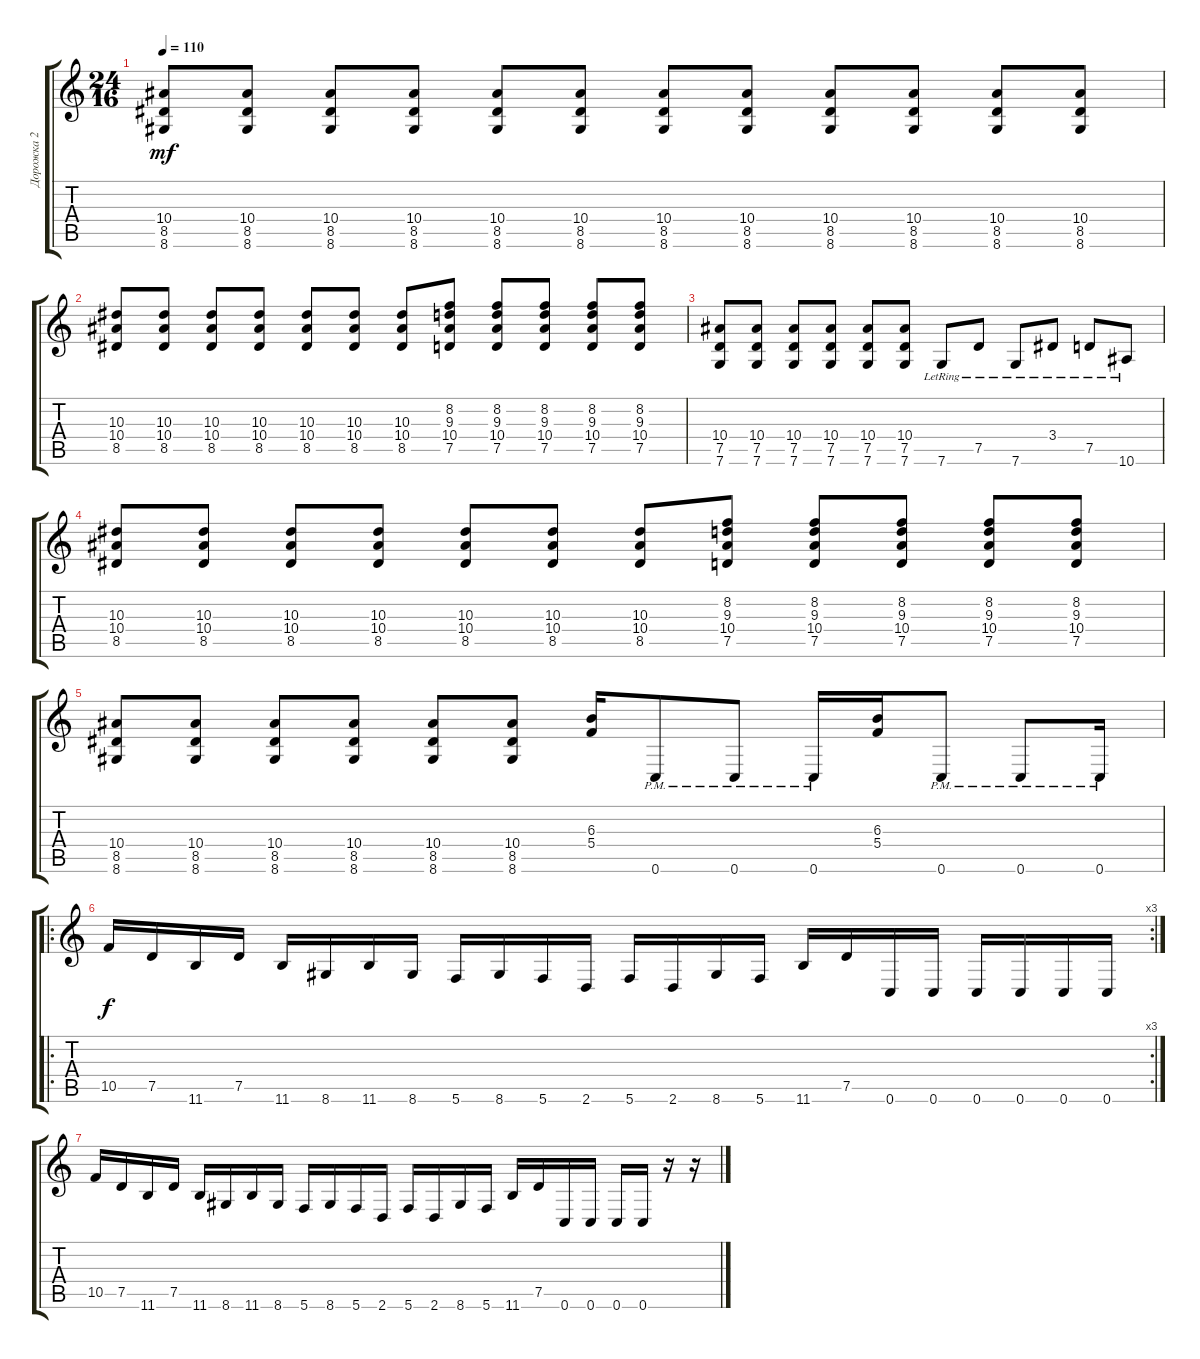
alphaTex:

\track ("Дорожка 2" "Дорожка 2") {instrument overdrivenguitar}
\staff {score tabs}
\tuning (D4 A3 F3 C3 G2 C2) {hide}
\ts (24 16)
\tempo 110
\clef g2
\ks c
(10.4 8.5 8.6).8{dy mf} (10.4 8.5 8.6).8 (10.4 8.5 8.6).8 (10.4 8.5 8.6).8 (10.4 8.5 8.6).8 (10.4 8.5 8.6).8 (10.4 8.5 8.6).8 (10.4 8.5 8.6).8 (10.4 8.5 8.6).8 (10.4 8.5 8.6).8 (10.4 8.5 8.6).8 (10.4 8.5 8.6).8 |
(10.3 10.4 8.5).8{volume 14 balance 8} (10.3 10.4 8.5).8 (10.3 10.4 8.5).8 (10.3 10.4 8.5).8 (10.3 10.4 8.5).8 (10.3 10.4 8.5).8 (10.3 10.4 8.5).8 (8.2 9.3 10.4 7.5).8 (8.2 9.3 10.4 7.5).8 (8.2 9.3 10.4 7.5).8 (8.2 9.3 10.4 7.5).8 (8.2 9.3 10.4 7.5).8 |
(10.4 7.5 7.6).8{volume 16} (10.4 7.5 7.6).8 (10.4 7.5 7.6).8 (10.4 7.5 7.6).8 (10.4 7.5 7.6).8 (10.4 7.5 7.6).8 7.6{lr}.8 7.5{lr}.8 7.6{lr}.8 3.4{lr}.8 7.5{lr}.8 10.6{lr}.8 |
(10.3 10.4 8.5).8 (10.3 10.4 8.5).8 (10.3 10.4 8.5).8 (10.3 10.4 8.5).8 (10.3 10.4 8.5).8 (10.3 10.4 8.5).8 (10.3 10.4 8.5).8 (8.2 9.3 10.4 7.5).8 (8.2 9.3 10.4 7.5).8 (8.2 9.3 10.4 7.5).8 (8.2 9.3 10.4 7.5).8 (8.2 9.3 10.4 7.5).8 |
(10.4 8.5 8.6).8 (10.4 8.5 8.6).8 (10.4 8.5 8.6).8 (10.4 8.5 8.6).8 (10.4 8.5 8.6).8 (10.4 8.5 8.6).8 (6.3 5.4).16 0.6{pm}.8 0.6{pm}.8 0.6{pm}.16 (6.3 5.4).16 0.6{pm}.8 0.6{pm}.8 0.6{pm}.16 |
\ro
\rc 3
10.5.16{dy f} 7.5.16 11.6.16 7.5.16 11.6.16 8.6.16 11.6.16 8.6.16 5.6.16 8.6.16 5.6.16 2.6.16 5.6.16 2.6.16 8.6.16 5.6.16 11.6.16 7.5.16 0.6.16 0.6.16 0.6.16 0.6.16 0.6.16 0.6.16 |
10.5.16 7.5.16 11.6.16 7.5.16 11.6.16 8.6.16 11.6.16 8.6.16 5.6.16 8.6.16 5.6.16 2.6.16 5.6.16 2.6.16 8.6.16 5.6.16 11.6.16 7.5.16 0.6.16 0.6.16 0.6.16 0.6.16 r.16 r.16
